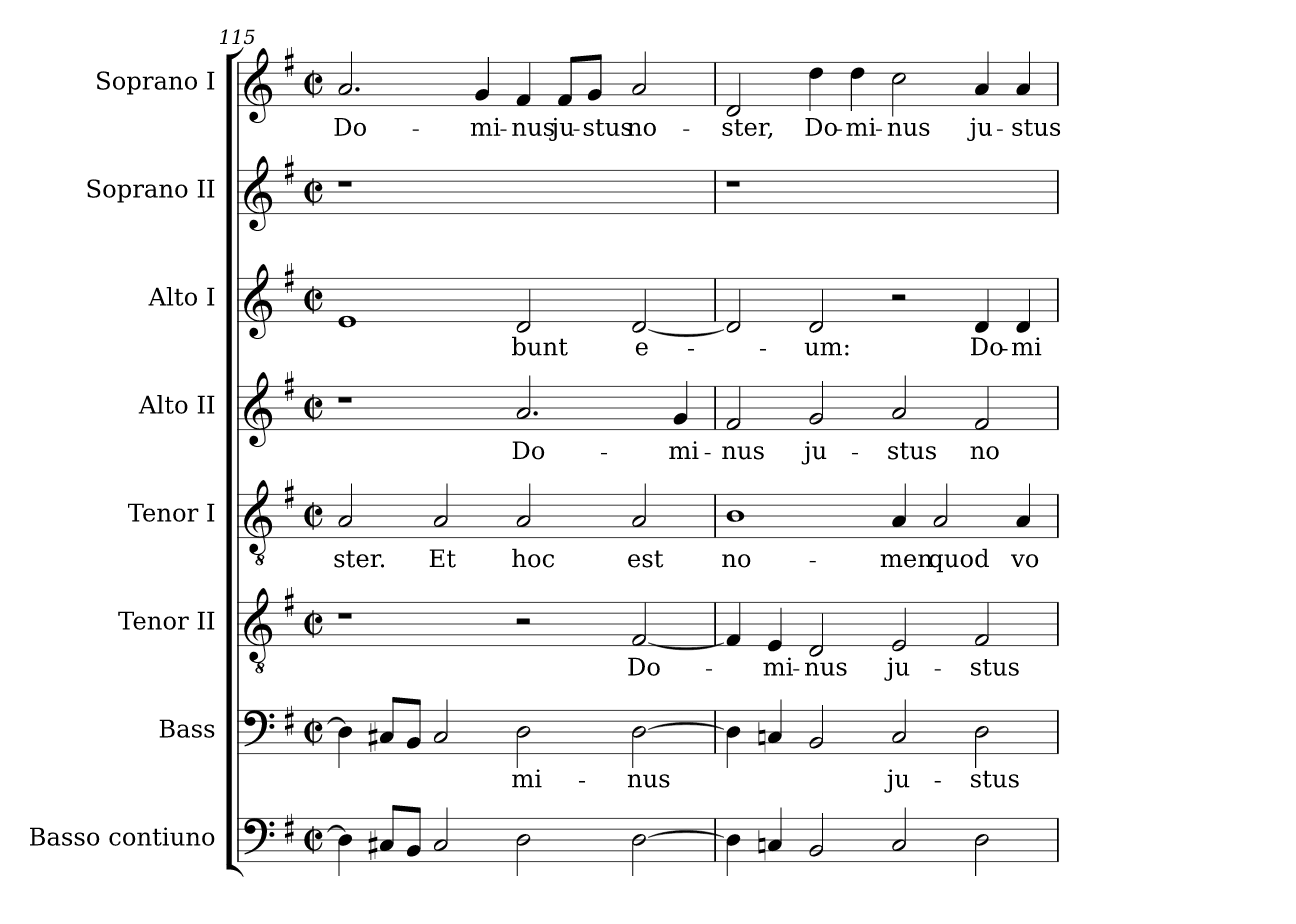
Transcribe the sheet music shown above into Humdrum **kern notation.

**kern	**kern	**text	**kern	**text	**kern	**text	**kern	**text	**kern	**text	**kern	**kern	**text
*part8	*part7	*part7	*part6	*part6	*part5	*part5	*part4	*part4	*part3	*part3	*part2	*part1	*part1
*staff8	*staff7	*staff7	*staff6	*staff6	*staff5	*staff5	*staff4	*staff4	*staff3	*staff3	*staff2	*staff1	*staff1
*I"Basso contiuno	*I"Bass	*	*I"Tenor II	*	*I"Tenor I	*	*I"Alto II	*	*I"Alto I	*	*I"Soprano II	*I"Soprano I	*
*	*I'B	*	*	*	*I'T	*	*	*	*I'A	*	*	*	*
*clefF4	*clefF4	*	*clefGv2	*	*clefGv2	*	*clefG2	*	*clefG2	*	*clefG2	*clefG2	*
*k[f#]	*k[f#]	*	*k[f#]	*	*k[f#]	*	*k[f#]	*	*k[f#]	*	*k[f#]	*k[f#]	*
*G:	*G:	*	*G:	*	*G:	*	*G:	*	*G:	*	*G:	*G:	*
*M2/2	*M2/2	*	*M2/2	*	*M2/2	*	*M2/2	*	*M2/2	*	*M2/2	*M2/2	*
*met(c|)	*met(c|)	*	*met(c|)	*	*met(c|)	*	*met(c|)	*	*met(c|)	*	*met(c|)	*met(c|)	*
=115	=115	=115	=115	=115	=115	=115	=115	=115	=115	=115	=115	=115	=115
!	!	!	!	!	!	!LO:LY:b:color=#000000	!	!	!	!	!LO:N:vis=1	!	!
!	!	!	!	!	!	!	!	!	!	!	!	!	!LO:LY:b:color=#000000
4Di\]	4Di\]	.	1r	.	2Ai/	-ster.	1r	.	1ei	.	1r	2.ai/	Do-
8C#Xi/L	8C#Xi/L	.	.	.	.	.	.	.	.	.	.	.	.
8BBi/J	8BBi/J	.	.	.	.	.	.	.	.	.	.	.	.
!	!	!	!	!	!	!LO:LY:b:color=#000000	!	!	!	!	!	!	!
2C#i/	2C#i/	.	.	.	2Ai/	Et	.	.	.	.	.	.	.
!	!	!	!	!	!	!	!	!	!	!	!	!	!LO:LY:b:color=#000000
.	.	.	.	.	.	.	.	.	.	.	.	4gi/	-mi-
!	!	!LO:LY:b:color=#000000	!	!	!	!	!	!	!	!	!	!	!
!	!	!	!	!	!	!LO:LY:b:color=#000000	!	!	!	!	!	!	!
!	!	!	!	!	!	!	!	!LO:LY:b:color=#000000	!	!	!	!	!
!	!	!	!	!	!	!	!	!	!	!LO:LY:b:color=#000000	!	!	!
!	!	!	!	!	!	!	!	!	!	!	!	!	!LO:LY:b:color=#000000
2Di\	2Di\	-mi-	2r	.	2Ai/	hoc	2.ai/	Do-	2di/	-bunt	1ryy	4f#i/	-nus
!	!	!	!	!	!	!	!	!	!	!	!	!	!LO:LY:b:color=#000000
.	.	.	.	.	.	.	.	.	.	.	.	8f#i/L	ju-
!	!	!	!	!	!	!	!	!	!	!	!	!	!LO:LY:b:color=#000000
.	.	.	.	.	.	.	.	.	.	.	.	8gi/J	-stus
!	!	!LO:LY:b:color=#000000	!	!	!	!	!	!	!	!	!	!	!
!	!	!	!	!LO:LY:b:color=#000000	!	!	!	!	!	!	!	!	!
!	!	!	!	!	!	!LO:LY:b:color=#000000	!	!	!	!	!	!	!
!	!	!	!	!	!	!	!	!	!	!LO:LY:b:color=#000000	!	!	!
!	!	!	!	!	!	!	!	!	!	!	!	!	!LO:LY:b:color=#000000
[>2Di\	[>2Di\	-nus	[<2F#i/	Do-	2Ai/	est	.	.	[<2di/	e-	.	2ai/	no-
!	!	!	!	!	!	!	!	!LO:LY:b:color=#000000	!	!	!	!	!
.	.	.	.	.	.	.	4gi/	-mi-	.	.	.	.	.
=116	=116	=116	=116	=116	=116	=116	=116	=116	=116	=116	=116	=116	=116
!	!	!	!	!	!	!LO:LY:b:color=#000000	!	!	!	!	!	!	!
!	!	!	!	!	!	!	!	!LO:LY:b:color=#000000	!	!	!LO:N:vis=1	!	!
!	!	!	!	!	!	!	!	!	!	!	!	!	!LO:LY:b:color=#000000
4Di\]	4Di\]	.	4F#i/]	.	1Bi	no-	2f#i/	-nus	2di/]	.	1r	2di/	-ster,
!	!	!	!	!LO:LY:b:color=#000000	!	!	!	!	!	!	!	!	!
4Cni/	4Cni/	.	4Ei/	-mi-	.	.	.	.	.	.	.	.	.
!	!	!	!	!LO:LY:b:color=#000000	!	!	!	!	!	!	!	!	!
!	!	!	!	!	!	!	!	!LO:LY:b:color=#000000	!	!	!	!	!
!	!	!	!	!	!	!	!	!	!	!LO:LY:b:color=#000000	!	!	!
!	!	!	!	!	!	!	!	!	!	!	!	!	!LO:LY:b:color=#000000
2BBi/	2BBi/	.	2Di/	-nus	.	.	2gi/	ju-	2di/	-um:	.	4ddi\	Do-
!	!	!	!	!	!	!	!	!	!	!	!	!	!LO:LY:b:color=#000000
.	.	.	.	.	.	.	.	.	.	.	.	4ddi\	-mi-
!	!	!LO:LY:b:color=#000000	!	!	!	!	!	!	!	!	!	!	!
!	!	!	!	!LO:LY:b:color=#000000	!	!	!	!	!	!	!	!	!
!	!	!	!	!	!	!LO:LY:b:color=#000000	!	!	!	!	!	!	!
!	!	!	!	!	!	!	!	!LO:LY:b:color=#000000	!	!	!	!	!
!	!	!	!	!	!	!	!	!	!	!	!	!	!LO:LY:b:color=#000000
2Ci/	2Ci/	ju-	2Ei/	ju-	4Ai/	-men	2ai/	-stus	2r	.	1ryy	2cci\	-nus
!	!	!	!	!	!	!LO:LY:b:color=#000000	!	!	!	!	!	!	!
.	.	.	.	.	2Ai/	quod	.	.	.	.	.	.	.
!	!	!LO:LY:b:color=#000000	!	!	!	!	!	!	!	!	!	!	!
!	!	!	!	!LO:LY:b:color=#000000	!	!	!	!	!	!	!	!	!
!	!	!	!	!	!	!	!	!LO:LY:b:color=#000000	!	!	!	!	!
!	!	!	!	!	!	!	!	!	!	!LO:LY:b:color=#000000	!	!	!
!	!	!	!	!	!	!	!	!	!	!	!	!	!LO:LY:b:color=#000000
2Di\	2Di\	-stus	2F#i/	-stus	.	.	2f#i/	no-	4di/	Do-	.	4ai/	ju-
!	!	!	!	!	!	!LO:LY:b:color=#000000	!	!	!	!	!	!	!
!	!	!	!	!	!	!	!	!	!	!LO:LY:b:color=#000000	!	!	!
!	!	!	!	!	!	!	!	!	!	!	!	!	!LO:LY:b:color=#000000
.	.	.	.	.	4Ai/	vo-	.	.	4di/	-mi-	.	4ai/	-stus
=	=	=	=	=	=	=	=	=	=	=	=	=	=
*-	*-	*-	*-	*-	*-	*-	*-	*-	*-	*-	*-	*-	*-
